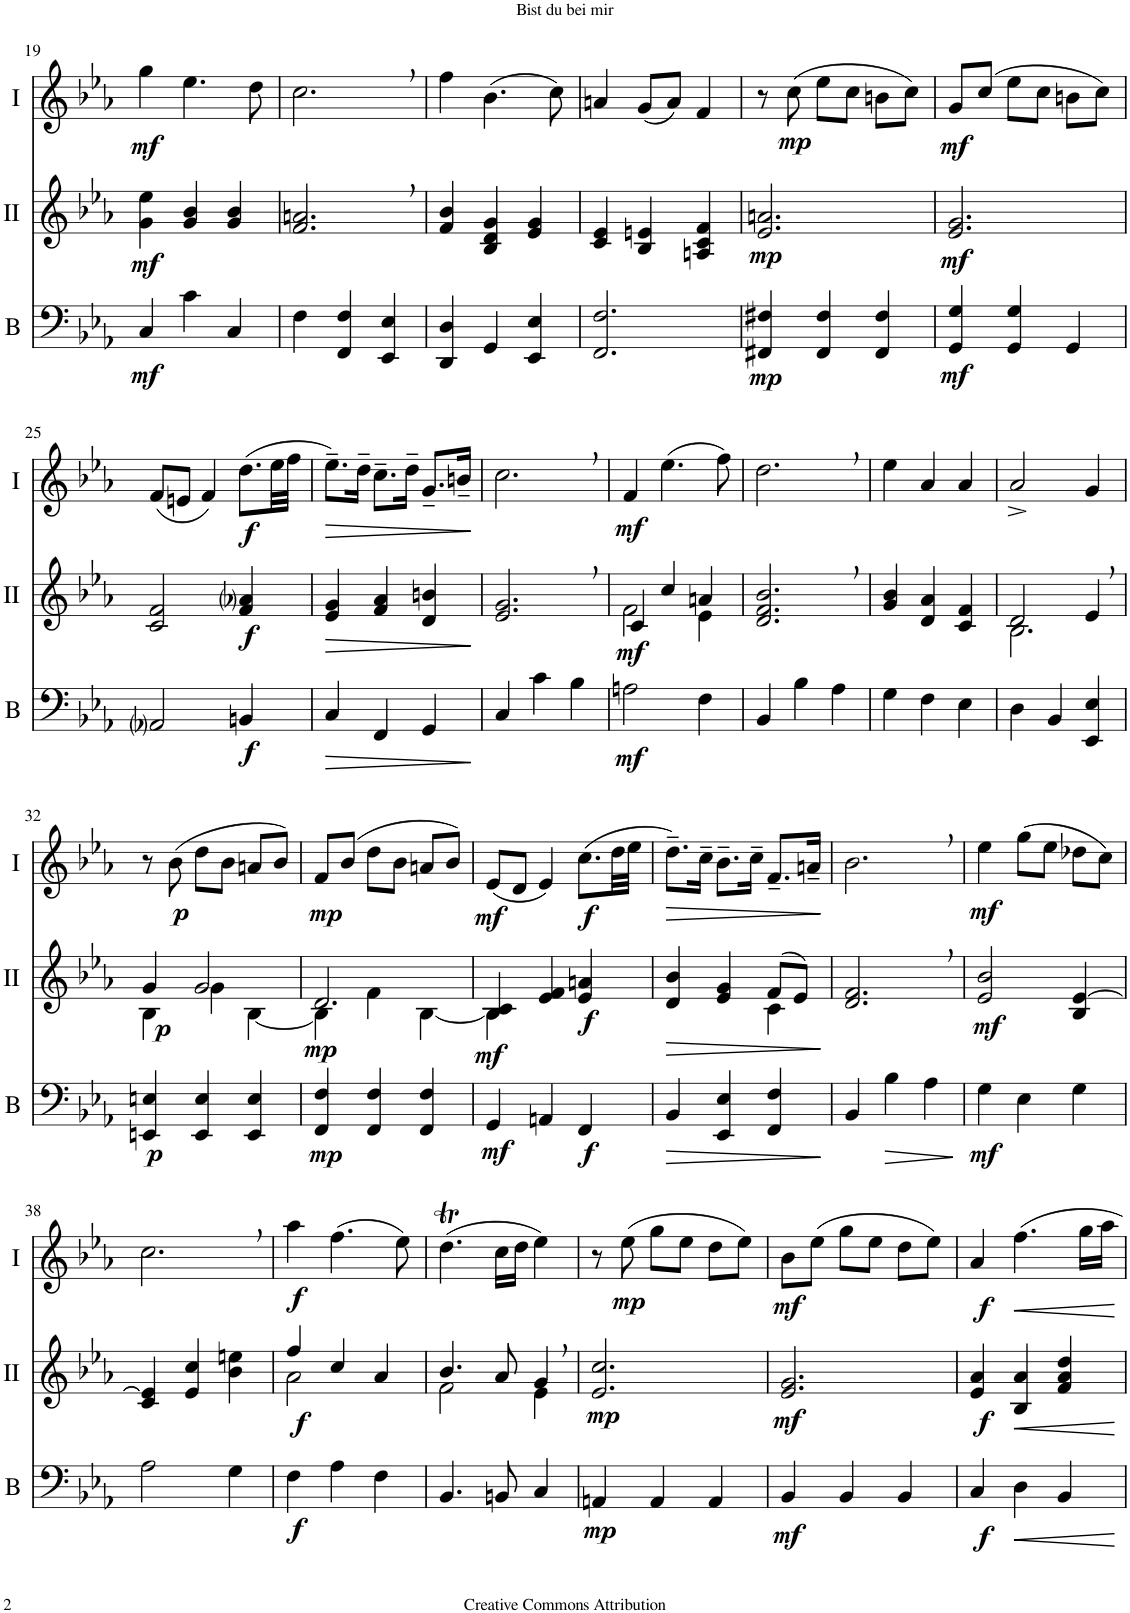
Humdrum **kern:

**kern	**dynam	**kern	**dynam	**kern	**dynam
*part3	*part3	*part2	*part2	*part1	*part1
*staff3	*staff3	*staff2	*staff2	*staff1	*staff1
*I"Bass	*	*I"Acc. 2	*	*I"Acc. 1	*
*I'B	*	*	*	*	*
!!LO:PB:g=z
*clefF4	*	*clefG2	*	*clefG2	*
*k[b-e-a-]	*	*k[b-e-a-]	*	*k[b-e-a-]	*
*M3/4	*	*M3/4	*	*M3/4	*
=19	=19	=19	=19	=19	=19
!	!LO:DY:b	!	!LO:DY:b	!	!LO:DY:b
4C/	mf	4g\ 4ee-\	mf	4gg\	mf
4c\	.	4g/ 4b-/	.	4.ee-\	.
4C/	.	4g/ 4b-/	.	.	.
.	.	.	.	8dd\	.
=20	=20	=20	=20	=20	=20
4F\	.	2.f/, 2.an/,	.	2.cc,\	.
4FF/ 4F/	.	.	.	.	.
4EE-/ 4E-/	.	.	.	.	.
=21	=21	=21	=21	=21	=21
4DD/ 4D/	.	4f/ 4b-/	.	4ff\	.
4GG/	.	4B-/ 4d/ 4g/	.	(4.b-\	.
4EE-/ 4E-/	.	4e-/ 4g/	.	.	.
.	.	.	.	8cc\)	.
=22	=22	=22	=22	=22	=22
2.FF/ 2.F/	.	4c/ 4e-/	.	4an/	.
.	.	4B-/ 4en/	.	(8g/L	.
.	.	.	.	8a/J)	.
.	.	4An/ 4c/ 4f/	.	4f/	.
=23	=23	=23	=23	=23	=23
!	!LO:DY:b	!	!LO:DY:b	!	!
4FF#X/ 4F#X/	mp	2.e-/ 2.an/	mp	8r	.
!	!	!	!	!	!LO:DY:b
.	.	.	.	(8cc\	mp
4FF#/ 4F#/	.	.	.	8ee-\L	.
.	.	.	.	8cc\J	.
4FF#/ 4F#/	.	.	.	8bn\L	.
.	.	.	.	8cc\J)	.
=24	=24	=24	=24	=24	=24
!	!LO:DY:b	!	!LO:DY:b	!	!LO:DY:b
4GG/ 4G/	mf	2.e-/ 2.g/	mf	8g/L	mf
.	.	.	.	(8cc/J	.
4GG/ 4G/	.	.	.	8ee-\L	.
.	.	.	.	8cc\J	.
4GG/	.	.	.	8bn\L	.
.	.	.	.	8cc\J)	.
!!LO:LB:g=z
=25	=25	=25	=25	=25	=25
2AA-i/	.	2c/ 2f/	.	(8f/L	.
.	.	.	.	8en/J	.
.	.	.	.	4f/)	.
!	!LO:DY:b	!	!LO:DY:b	!	!LO:DY:b
4BBn/	f	4f/ 4a-i/	f	(8.dd\L	f
.	.	.	.	32ee-\LL	.
.	.	.	.	32ff\JJJ	.
=26	=26	=26	=26	=26	=26
!	!LO:HP:b	!	!LO:HP:b	!	!LO:HP:b
4C/	>	4e-/ 4g/	>	8.ee-~\L)	>
.	.	.	.	16dd~\Jk	.
4FF/	.	4f/ 4a-/	.	8.cc~\L	.
.	.	.	.	16dd~\Jk	.
4GG/	.	4d/ 4bn/	.	8.g~/L	.
.	.	.	.	16bn~/Jk	.
.	]	.	]	.	]
=27	=27	=27	=27	=27	=27
4C/	.	2.e-/, 2.g/,	.	2.cc,\	.
4c\	.	.	.	.	.
4B-\	.	.	.	.	.
=28	=28	=28	=28	=28	=28
*	*	*^	*	*	*
!	!LO:DY:b	!	!	!LO:DY:b	!	!LO:DY:b
2An\	mf	4c/	2f\	mf	4f/	mf
.	.	4cc/	.	.	(4.ee-\	.
4F\	.	4an/	4e-\	.	.	.
.	.	.	.	.	8ff\)	.
*	*	*v	*v	*	*	*
=29	=29	=29	=29	=29	=29
4BB-/	.	2.d/, 2.f/, 2.b-/,	.	2.dd,\	.
4B-\	.	.	.	.	.
4A-\	.	.	.	.	.
=30	=30	=30	=30	=30	=30
4G\	.	4g/ 4b-/	.	4ee-\	.
4F\	.	4d/ 4a-/	.	4a-/	.
4E-\	.	4c/ 4f/	.	4a-/	.
=31	=31	=31	=31	=31	=31
*	*	*^	*	*	*
4D\	.	2d/	2.B-\	.	2a-^/	.
4BB-/	.	.	.	.	.	.
4EE-/ 4E-/	.	4e-,/	.	.	4g/	.
!!LO:LB:g=z
=32	=32	=32	=32	=32	=32	=32
!	!LO:DY:b	!	!	!LO:DY:b	!	!
4EEn/ 4En/	p	4g/	4B-\	p	8r	.
!	!	!	!	!	!	!LO:DY:b
.	.	.	.	.	(8b-\	p
4EE/ 4E/	.	2g/	4g\	.	8dd\L	.
.	.	.	.	.	8b-\J	.
4EE/ 4E/	.	.	[4B-\	.	8an/L	.
.	.	.	.	.	8b-/J)	.
=33	=33	=33	=33	=33	=33	=33
!	!LO:DY:b	!	!	!LO:DY:b	!	!LO:DY:b
4FF/ 4F/	mp	2.d/	4B-\]	mp	8f/L	mp
.	.	.	.	.	(8b-/J	.
4FF/ 4F/	.	.	4f\	.	8dd\L	.
.	.	.	.	.	8b-\J	.
4FF/ 4F/	.	.	[4B-\	.	8an/L	.
.	.	.	.	.	8b-/J)	.
=34	=34	=34	=34	=34	=34	=34
!	!LO:DY:b	!	!	!LO:DY:b	!	!LO:DY:b
4GG/	mf	4B-/] 4c/	4B-\	mf	(8e-/L	mf
.	.	.	.	.	8d/J	.
4AAn/	.	4e-/ 4f/	4ryy	.	4e-/)	.
!	!LO:DY:b	!	!	!LO:DY:b	!	!LO:DY:b
4FF/	f	4e-/ 4an/	4ryy	f	(8.cc\L	f
.	.	.	.	.	32dd\LL	.
.	.	.	.	.	32ee-\JJJ	.
=35	=35	=35	=35	=35	=35	=35
!	!LO:HP:b	!	!	!LO:HP:b	!	!LO:HP:b
4BB-/	>	4d/ 4b-/	4ryy	>	8.dd~\L)	>
.	.	.	.	.	16cc~\Jk	.
4EE-/ 4E-/	.	4e-/ 4g/	4ryy	.	8.b-~\L	.
.	.	.	.	.	16cc~\Jk	.
4FF/ 4F/	.	(8f/L	4c\	.	8.f~/L	.
.	.	8e-/J)	.	.	.	.
.	.	.	.	.	16an~/Jk	.
*	*	*v	*v	*	*	*
.	]	.	]	.	]
=36	=36	=36	=36	=36	=36
4BB-/	.	2.d/, 2.f/,	.	2.b-,\	.
!	!LO:HP:b	!	!	!	!
4B-\	>	.	.	.	.
4A-\	.	.	.	.	.
.	]	.	.	.	.
=37	=37	=37	=37	=37	=37
!	!LO:DY:b	!	!LO:DY:b	!	!LO:DY:b
4G\	mf	2e-/ 2b-/	mf	4ee-\	mf
4E-\	.	.	.	(8gg\L	.
.	.	.	.	8ee-\J	.
4G\	.	4B-/ [4e-/	.	8dd-X\L	.
.	.	.	.	8cc\J)	.
!!LO:LB:g=z
=38	=38	=38	=38	=38	=38
2A-\	.	4c/ 4e-/]	.	2.cc,\	.
.	.	4e-/ 4cc/	.	.	.
4G\	.	4b-\ 4een\	.	.	.
=39	=39	=39	=39	=39	=39
*	*	*^	*	*	*
!	!LO:DY:b	!	!	!LO:DY:b	!	!LO:DY:b
4F\	f	4ff/	2a-\	f	4aa-\	f
4A-\	.	4cc/	.	.	(4.ff\	.
4F\	.	4a-/	4ryy	.	.	.
.	.	.	.	.	8ee-\)	.
=40	=40	=40	=40	=40	=40	=40
4.BB-/	.	4.b-/	2f\	.	(4.ddt\	.
8BBn/	.	8a-/	.	.	16cc\LL	.
.	.	.	.	.	16dd\JJ	.
4C/	.	4g,/	4e-\	.	4ee-\)	.
=41	=41	=41	=41	=41	=41	=41
!	!LO:DY:b	!	!	!LO:DY:b	!	!
*	*	*v	*v	*	*	*
4AAn/	mp	2.e-/ 2.cc/	mp	8r	.
!	!	!	!	!	!LO:DY:b
.	.	.	.	(8ee-\	mp
4AA/	.	.	.	8gg\L	.
.	.	.	.	8ee-\J	.
4AA/	.	.	.	8dd\L	.
.	.	.	.	8ee-\J)	.
=42	=42	=42	=42	=42	=42
!	!LO:DY:b	!	!LO:DY:b	!	!LO:DY:b
4BB-/	mf	2.e-/ 2.g/	mf	8b-\L	mf
.	.	.	.	(8ee-\J	.
4BB-/	.	.	.	8gg\L	.
.	.	.	.	8ee-\J	.
4BB-/	.	.	.	8dd\L	.
.	.	.	.	8ee-\J)	.
=43	=43	=43	=43	=43	=43
!	!LO:DY:b	!	!LO:DY:b	!	!LO:DY:b
4C/	f	4e-/ 4a-/	f	4a-/	f
!	!LO:HP:b	!	!LO:HP:b	!	!LO:HP:b
4D\	<	4B-/ 4a-/	<	4.ff\	<
4BB-/	.	4f/ 4a-/ 4dd/	.	.	.
.	.	.	.	16gg\LL	.
.	.	.	.	16aa-\JJ	.
.	[	.	[	.	[
=	=	=	=	=	=
*-	*-	*-	*-	*-	*-
